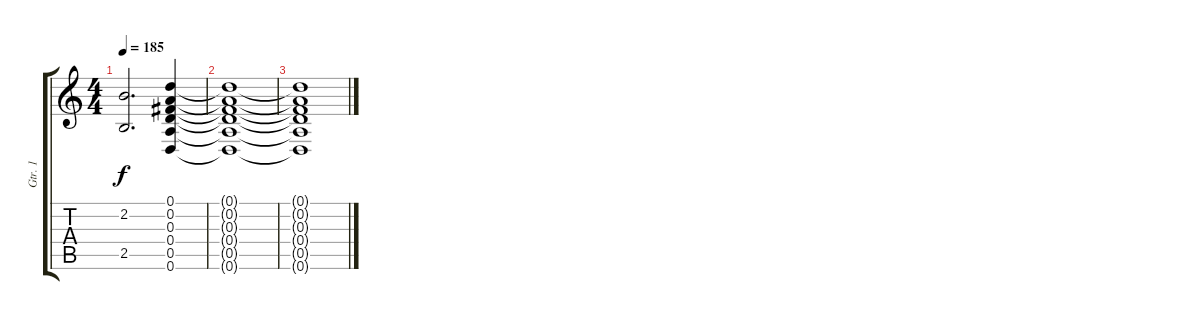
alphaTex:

\track ("Gtr. 1" "Gtr. 1") {instrument acousticguitarsteel}
\staff {score tabs}
\tuning (D4 A3 Gb3 D3 A2 D2) {hide}
\ts (4 4)
\tempo 185
\clef g2
\ks c
(2.2{t} 2.5{t}).2{d dy f} (0.1 0.2 0.3 0.4 0.5 0.6).4 |
(0.1{t} 0.2{t} 0.3{t} 0.4{t} 0.5{t} 0.6{t}).1 |
(0.1{t} 0.2{t} 0.3{t} 0.4{t} 0.5{t} 0.6{t}).1
